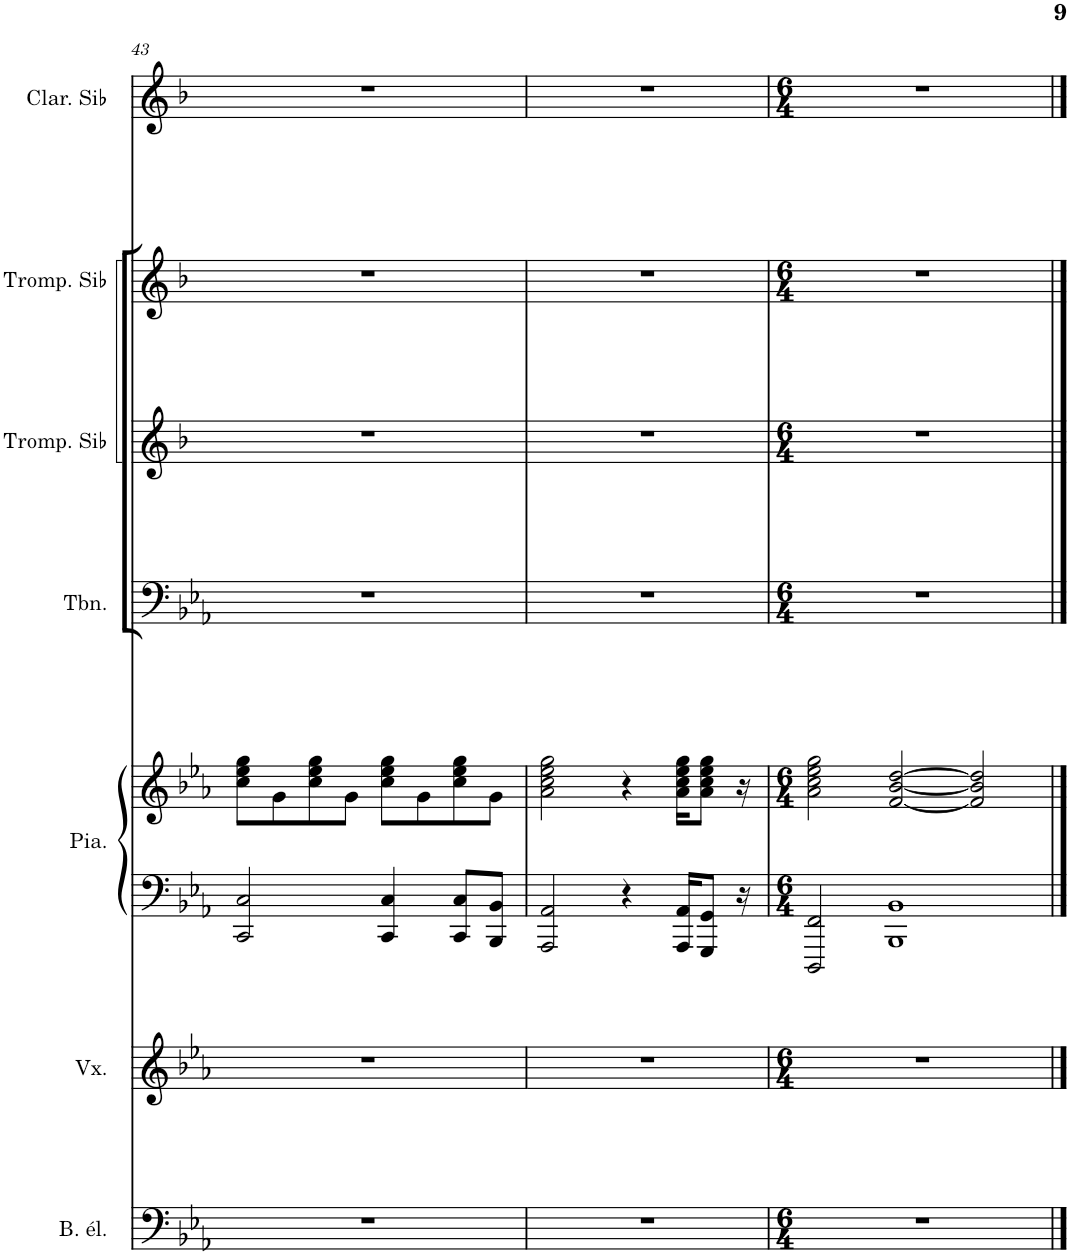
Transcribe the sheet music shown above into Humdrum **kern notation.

**kern	**kern	**kern	**kern	**kern	**kern	**kern	**kern
*part7	*part6	*part5	*part5	*part4	*part3	*part2	*part1
*staff8	*staff7	*staff6	*staff5	*staff4	*staff3	*staff2	*staff1
*I"Basse électrique	*I"Voix	*I"Piano	*	*I"Trombone	*I"Trompette en Sib	*I"Trompette en Sib	*I"Clarinette en Sib
*I'B. él.	*I'Vx.	*I'Pia.	*	*I'Tbn.	*I'Tromp. Sib	*I'Tromp. Sib	*I'Clar. Sib
!!LO:PB:g=z
*clefF4	*clefG2	*clefF4	*clefG2	*clefF4	*clefG2	*clefG2	*clefG2
*Trd7c12	*	*	*	*	*Trd1c2	*Trd1c2	*Trd1c2
*k[b-e-a-]	*k[b-e-a-]	*k[b-e-a-]	*k[b-e-a-]	*k[b-e-a-]	*k[b-]	*k[b-]	*k[b-]
*M4/4	*M4/4	*M4/4	*M4/4	*M4/4	*M4/4	*M4/4	*M4/4
=43	=43	=43	=43	=43	=43	=43	=43
1r	1r	2CC/ 2C/	8cc\ 8ee-\ 8gg\L	1r	1r	1r	1r
.	.	.	8g\	.	.	.	.
.	.	.	8cc\ 8ee-\ 8gg\	.	.	.	.
.	.	.	8g\J	.	.	.	.
.	.	4CC/ 4C/	8cc\ 8ee-\ 8gg\L	.	.	.	.
.	.	.	8g\	.	.	.	.
.	.	8CC/ 8C/L	8cc\ 8ee-\ 8gg\	.	.	.	.
.	.	8BBB-/ 8BB-/J	8g\J	.	.	.	.
=44	=44	=44	=44	=44	=44	=44	=44
1r	1r	2AAA-/ 2AA-/	2a-\ 2cc\ 2ee-\ 2gg\	1r	1r	1r	1r
.	.	4r	4r	.	.	.	.
.	.	16AAA-/ 16AA-/KL	16a-\ 16cc\ 16ee-\ 16gg\KL	.	.	.	.
.	.	8GGG/ 8GG/J	8a-\ 8cc\ 8ee-\ 8gg\J	.	.	.	.
.	.	16r	16r	.	.	.	.
=45	=45	=45	=45	=45	=45	=45	=45
*M6/4	*M6/4	*M6/4	*M6/4	*M6/4	*M6/4	*M6/4	*M6/4
1.r	1.r	2DDD/ 2FF/	2a-\ 2cc\ 2ee-\ 2gg\	1.r	1.r	1.r	1.r
.	.	1BBB- 1BB-	[2f/ [2b-/ [2dd/	.	.	.	.
.	.	.	2f/] 2b-/] 2dd/]	.	.	.	.
==	==	==	==	==	==	==	==
*-	*-	*-	*-	*-	*-	*-	*-
